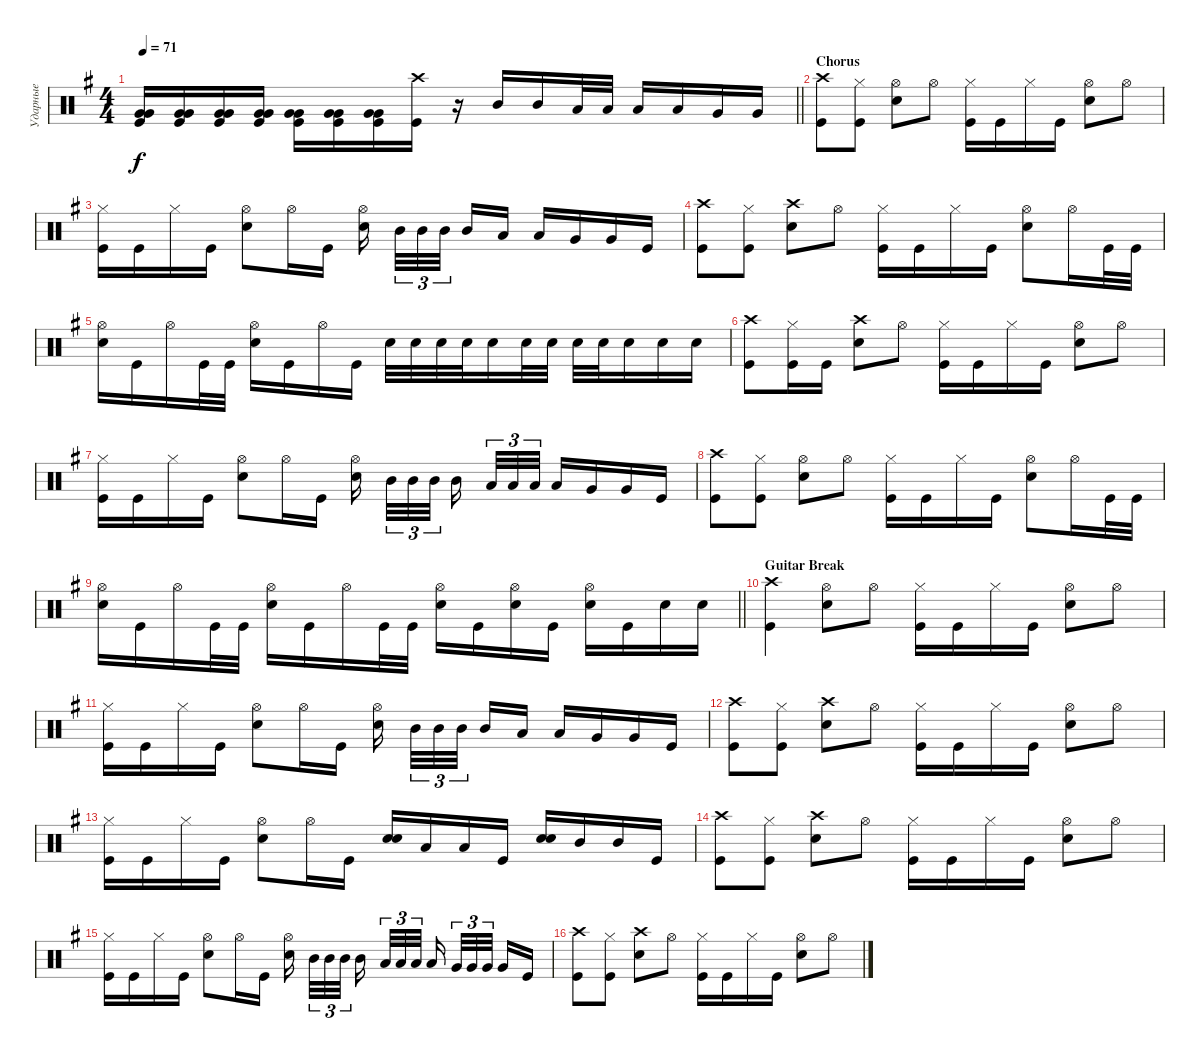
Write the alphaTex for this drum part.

\track ("Ударные" "Ударные") {instrument percussion}
\staff {score}
\articulation defaults
\ts (4 4)
\tempo 71
\clef neutral
\barLineRight lightlight
\ks eminor
("Kick (hit)" "Very Low Tom (hit)" "Very Low Tom (hit)").16{bd 240 dy f} ("Kick (hit)" "Very Low Tom (hit)" "Very Low Tom (hit)").16{bd 240} ("Kick (hit)" "Very Low Tom (hit)" "Very Low Tom (hit)").16{bd 240} ("Kick (hit)" "Very Low Tom (hit)" "Very Low Tom (hit)").16{bd 240} ("Very Low Tom (hit)" "Kick (hit)" "Very Low Tom (hit)").16{bd 240} ("Very Low Tom (hit)" "Kick (hit)" "Very Low Tom (hit)").16{bd 240} ("Very Low Tom (hit)" "Kick (hit)" "Very Low Tom (hit)").16{bd 240} ("Crash high (hit)" "Kick (hit)").16 r.16 "Mid Tom (hit)".16 "Mid Tom (hit)".16 "Low Tom (hit)".32 "Low Tom (hit)".32 "Low Tom (hit)".16 "Low Tom (hit)".16 "Very Low Tom (hit)".16 "Very Low Tom (hit)".16 |
\section ("" "Chorus")
("Kick (hit)" "Crash high (hit)").8 ("Hi-Hat (closed)" "Kick (hit)").8 ("Hi-Hat (open)" "Snare (hit) 2").8 "Hi-Hat (open)".8 ("Kick (hit)" "Hi-Hat (closed)").16 "Kick (hit)".16 "Hi-Hat (closed)".16 "Kick (hit)".16 ("Snare (hit) 2" "Hi-Hat (open)").8 "Hi-Hat (open)".8 |
("Kick (hit)" "Hi-Hat (closed)").16 "Kick (hit)".16 "Hi-Hat (closed)".16 "Kick (hit)".16 ("Hi-Hat (open)" "Snare (hit) 2").8 "Hi-Hat (open)".16 "Kick (hit)".16 ("Snare (hit) 2" "Hi-Hat (open)").16{beam splitsecondary} "Mid Tom (hit)".32{tu (3 2)} "Mid Tom (hit)".32{tu (3 2)} "Mid Tom (hit)".32{tu (3 2) beam splitsecondary} "Mid Tom (hit)".16 "Low Tom (hit)".16 "Low Tom (hit)".16 "Very Low Tom (hit)".16 "Very Low Tom (hit)".16 "Kick (hit)".16 |
("Kick (hit)" "Crash high (hit)").8 ("Hi-Hat (closed)" "Kick (hit)").8 ("Crash high (hit)" "Snare (hit) 2").8 "Hi-Hat (open)".8 ("Kick (hit)" "Hi-Hat (closed)").16 "Kick (hit)".16 "Hi-Hat (closed)".16 "Kick (hit)".16 ("Snare (hit) 2" "Hi-Hat (open)").8 "Hi-Hat (open)".16 "Kick (hit)".32 "Kick (hit)".32 |
("Snare (hit) 2" "Hi-Hat (open)").16 "Kick (hit)".16 "Hi-Hat (open)".16 "Kick (hit)".32 "Kick (hit)".32 ("Snare (hit) 2" "Hi-Hat (open)").16 "Kick (hit)".16 "Hi-Hat (open)".16 "Kick (hit)".16 "Snare (hit) 2".32 "Snare (hit) 2".32 "Snare (hit) 2".32 "Snare (hit) 2".32 "Snare (hit) 2".16 "Snare (hit) 2".32 "Snare (hit) 2".32 "Snare (hit) 2".32 "Snare (hit) 2".32 "Snare (hit) 2".16 "Snare (hit) 2".16 "Snare (hit) 2".16 |
("Kick (hit)" "Crash high (hit)").8 ("Hi-Hat (closed)" "Kick (hit)").16 "Kick (hit)".16 ("Crash high (hit)" "Snare (hit) 2").8 "Hi-Hat (open)".8 ("Kick (hit)" "Hi-Hat (closed)").16 "Kick (hit)".16 "Hi-Hat (closed)".16 "Kick (hit)".16 ("Snare (hit) 2" "Hi-Hat (open)").8 "Hi-Hat (open)".8 |
("Kick (hit)" "Hi-Hat (closed)").16 "Kick (hit)".16 "Hi-Hat (closed)".16 "Kick (hit)".16 ("Hi-Hat (open)" "Snare (hit) 2").8 "Hi-Hat (open)".16 "Kick (hit)".16 ("Snare (hit) 2" "Hi-Hat (open)").16{beam splitsecondary} "Mid Tom (hit)".32{tu (3 2)} "Mid Tom (hit)".32{tu (3 2)} "Mid Tom (hit)".32{tu (3 2) beam splitsecondary} "Mid Tom (hit)".16{beam splitsecondary} "Low Tom (hit)".32{tu (3 2)} "Low Tom (hit)".32{tu (3 2)} "Low Tom (hit)".32{tu (3 2)} "Low Tom (hit)".16 "Very Low Tom (hit)".16 "Very Low Tom (hit)".16 "Kick (hit)".16 |
("Kick (hit)" "Crash high (hit)").8 ("Hi-Hat (closed)" "Kick (hit)").8 ("Hi-Hat (open)" "Snare (hit) 2").8 "Hi-Hat (open)".8 ("Kick (hit)" "Hi-Hat (closed)").16 "Kick (hit)".16 "Hi-Hat (closed)".16 "Kick (hit)".16 ("Snare (hit) 2" "Hi-Hat (open)").8 "Hi-Hat (open)".16 "Kick (hit)".32 "Kick (hit)".32 |
\barLineRight lightlight
("Snare (hit) 2" "Hi-Hat (open)").16 "Kick (hit)".16 "Hi-Hat (open)".16 "Kick (hit)".32 "Kick (hit)".32 ("Snare (hit) 2" "Hi-Hat (open)").16 "Kick (hit)".16 "Hi-Hat (open)".16 "Kick (hit)".32 "Kick (hit)".32 ("Snare (hit) 2" "Hi-Hat (open)").16 "Kick (hit)".16 ("Snare (hit) 2" "Hi-Hat (open)").16 "Kick (hit)".16 ("Snare (hit) 2" "Hi-Hat (open)").16 "Kick (hit)".16 "Snare (hit) 2".16 "Snare (hit) 2".16 |
\section ("" "Guitar Break")
("Kick (hit)" "Crash high (hit)").4 ("Snare (hit) 2" "Hi-Hat (open)").8 "Hi-Hat (open)".8 ("Kick (hit)" "Hi-Hat (closed)").16 "Kick (hit)".16 "Hi-Hat (closed)".16 "Kick (hit)".16 ("Snare (hit) 2" "Hi-Hat (open)").8 "Hi-Hat (open)".8 |
("Kick (hit)" "Hi-Hat (closed)").16 "Kick (hit)".16 "Hi-Hat (closed)".16 "Kick (hit)".16 ("Snare (hit) 2" "Hi-Hat (open)").8 "Hi-Hat (open)".16 "Kick (hit)".16 ("Snare (hit) 2" "Hi-Hat (open)").16{beam splitsecondary} "Mid Tom (hit)".32{tu (3 2)} "Mid Tom (hit)".32{tu (3 2)} "Mid Tom (hit)".32{tu (3 2) beam splitsecondary} "Mid Tom (hit)".16 "Low Tom (hit)".16 "Low Tom (hit)".16 "Very Low Tom (hit)".16 "Very Low Tom (hit)".16 "Kick (hit)".16 |
("Kick (hit)" "Crash high (hit)").8 ("Hi-Hat (closed)" "Kick (hit)").8 ("Snare (hit) 2" "Crash high (hit)").8 "Hi-Hat (open)".8 ("Kick (hit)" "Hi-Hat (closed)").16 "Kick (hit)".16 "Hi-Hat (closed)".16 "Kick (hit)".16 ("Snare (hit) 2" "Hi-Hat (open)").8 "Hi-Hat (open)".8 |
("Kick (hit)" "Hi-Hat (closed)").16 "Kick (hit)".16 "Hi-Hat (closed)".16 "Kick (hit)".16 ("Snare (hit) 2" "Hi-Hat (open)").8 "Hi-Hat (open)".16 "Kick (hit)".16 ("Snare (hit) 2" "Snare (hit) 2").16{bd 240} "Low Tom (hit)".16 "Low Tom (hit)".16 "Kick (hit)".16 ("Snare (hit) 2" "Snare (hit) 2").16{bd 240} "Mid Tom (hit)".16 "Mid Tom (hit)".16 "Kick (hit)".16 |
("Kick (hit)" "Crash high (hit)").8 ("Hi-Hat (closed)" "Kick (hit)").8 ("Snare (hit) 2" "Crash high (hit)").8 "Hi-Hat (open)".8 ("Kick (hit)" "Hi-Hat (closed)").16 "Kick (hit)".16 "Hi-Hat (closed)".16 "Kick (hit)".16 ("Snare (hit) 2" "Hi-Hat (open)").8 "Hi-Hat (open)".8 |
("Kick (hit)" "Hi-Hat (closed)").16 "Kick (hit)".16 "Hi-Hat (closed)".16 "Kick (hit)".16 ("Snare (hit) 2" "Hi-Hat (open)").8 "Hi-Hat (open)".16 "Kick (hit)".16 ("Snare (hit) 2" "Hi-Hat (open)").16{beam splitsecondary} "Mid Tom (hit)".32{tu (3 2)} "Mid Tom (hit)".32{tu (3 2)} "Mid Tom (hit)".32{tu (3 2) beam splitsecondary} "Mid Tom (hit)".16{beam splitsecondary} "Low Tom (hit)".32{tu (3 2)} "Low Tom (hit)".32{tu (3 2)} "Low Tom (hit)".32{tu (3 2)} "Low Tom (hit)".16{beam splitsecondary} "Very Low Tom (hit)".32{tu (3 2)} "Very Low Tom (hit)".32{tu (3 2)} "Very Low Tom (hit)".32{tu (3 2) beam splitsecondary} "Very Low Tom (hit)".16 "Kick (hit)".16 |
("Kick (hit)" "Crash high (hit)").8 ("Hi-Hat (closed)" "Kick (hit)").8 ("Snare (hit) 2" "Crash high (hit)").8 "Hi-Hat (open)".8 ("Kick (hit)" "Hi-Hat (closed)").16 "Kick (hit)".16 "Hi-Hat (closed)".16 "Kick (hit)".16 ("Snare (hit) 2" "Hi-Hat (open)").8 "Hi-Hat (open)".8
